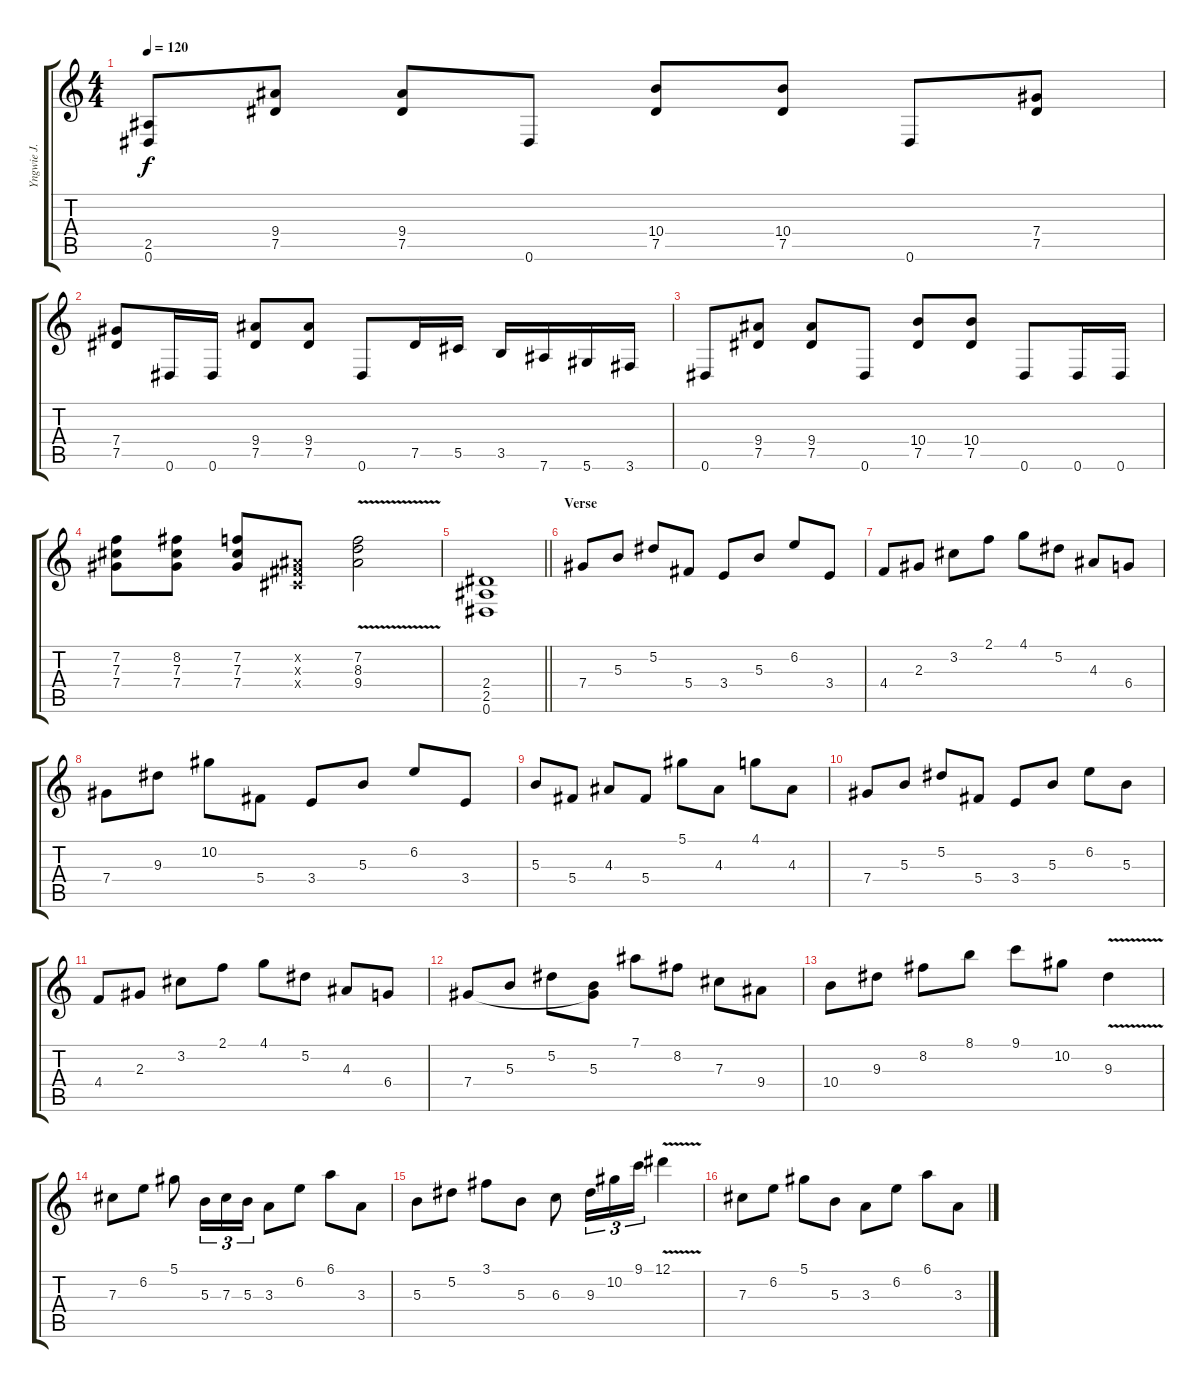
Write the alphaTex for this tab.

\track ("Yngwie J. Malmsteen" "Yngwie J. ") {instrument overdrivenguitar}
\staff {score tabs}
\tuning (Eb4 Bb3 Gb3 Db3 Ab2 Eb2) {hide}
\ts (4 4)
\tempo 120
\clef g2
\ks c
(2.5 0.6).8{dy f} (9.4 7.5).8 (9.4 7.5).8 0.6.8 (10.4 7.5).8 (10.4 7.5).8 0.6.8 (7.4 7.5).8 |
(7.4 7.5).8 0.6.16 0.6.16 (9.4 7.5).8 (9.4 7.5).8 0.6.8 7.5.16 5.5.16 3.5.16 7.6.16 5.6.16 3.6.16 |
0.6.8 (9.4 7.5).8 (9.4 7.5).8 0.6.8 (10.4 7.5).8 (10.4 7.5).8 0.6.8 0.6.16 0.6.16 |
(7.2 7.3 7.4).8 (8.2 7.3 7.4).8 (7.2 7.3 7.4).8 (0.2{x} 0.3{x} 0.4{x}).8 (7.2 8.3 9.4{v}).2 |
\barLineRight lightlight
(2.4 2.5 0.6).1 |
\section ("" "Verse")
7.4.8 5.3.8 5.2.8 5.4.8 3.4.8 5.3.8 6.2.8 3.4.8 |
4.4.8 2.3.8 3.2.8 2.1.8 4.1.8 5.2.8 4.3.8 6.4.8 |
7.4.8 9.3.8 10.2.8 5.4.8 3.4.8 5.3.8 6.2.8 3.4.8 |
5.3.8 5.4.8 4.3.8 5.4.8 5.1.8 4.3.8 4.1.8 4.3.8 |
7.4.8 5.3.8 5.2.8 5.4.8 3.4.8 5.3.8 6.2.8 5.3.8 |
4.4.8 2.3.8 3.2.8 2.1.8 4.1.8 5.2.8 4.3.8 6.4.8 |
7.4.8 5.3.8 5.2.8 (5.3 7.4{t}).8 7.1.8 8.2.8 7.3.8 9.4.8 |
10.4.8 9.3.8 8.2.8 8.1.8 9.1.8 10.2.8 9.3{v}.4 |
7.3.8 6.2.8 5.1.8 5.3.16{tu (3 2)} 7.3.16{tu (3 2)} 5.3.16{tu (3 2)} 3.3.8 6.2.8 6.1.8 3.3.8 |
5.3.8 5.2.8 3.1.8 5.3.8 6.3.8 9.3.16{tu (3 2)} 10.2.16{tu (3 2)} 9.1.16{tu (3 2)} 12.1{v}.4 |
7.3.8 6.2.8 5.1.8 5.3.8 3.3.8 6.2.8 6.1.8 3.3.8
